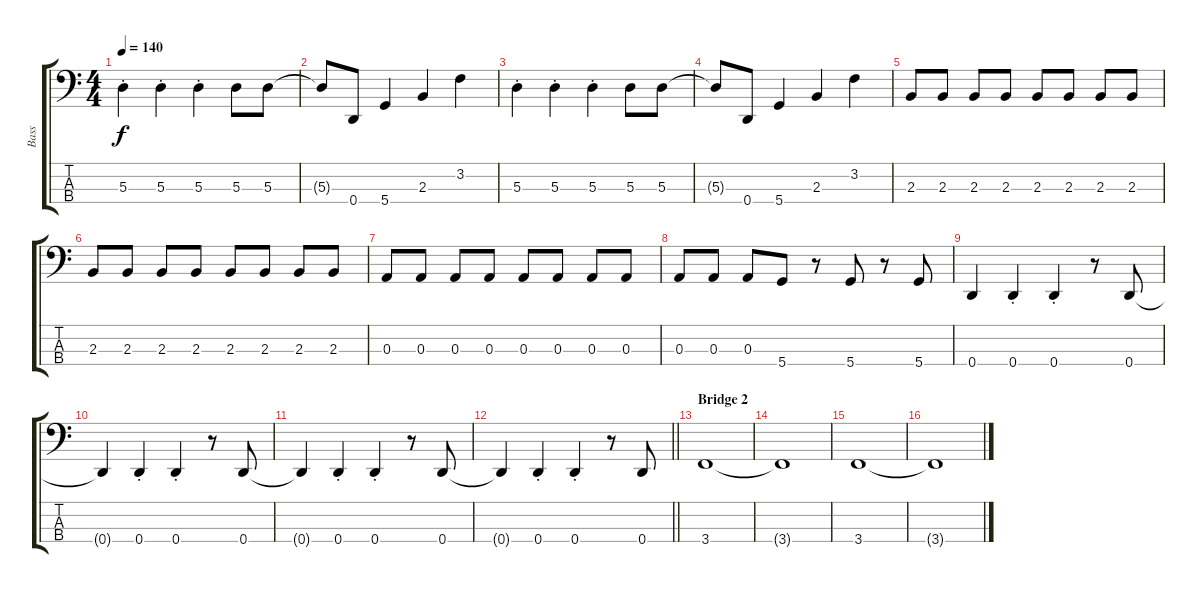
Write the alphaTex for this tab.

\track ("Bass" "Bass") {instrument electricbassfinger}
\staff {score tabs}
\tuning (G2 D2 A1 D1) {hide}
\ts (4 4)
\tempo 140
\clef f4
\ks c
5.3{st}.4{dy f} 5.3{st}.4 5.3{st}.4 5.3.8 5.3.8 |
5.3{t}.8 0.4.8 5.4.4 2.3.4 3.2.4 |
5.3{st}.4 5.3{st}.4 5.3{st}.4 5.3.8 5.3.8 |
5.3{t}.8 0.4.8 5.4.4 2.3.4 3.2.4 |
2.3.8 2.3.8 2.3.8 2.3.8 2.3.8 2.3.8 2.3.8 2.3.8 |
2.3.8 2.3.8 2.3.8 2.3.8 2.3.8 2.3.8 2.3.8 2.3.8 |
0.3.8 0.3.8 0.3.8 0.3.8 0.3.8 0.3.8 0.3.8 0.3.8 |
0.3.8 0.3.8 0.3.8 5.4.8 r.8 5.4.8 r.8 5.4.8 |
0.4.4 0.4{st}.4 0.4{st}.4 r.8 0.4.8 |
0.4{t}.4 0.4{st}.4 0.4{st}.4 r.8 0.4.8 |
0.4{t}.4 0.4{st}.4 0.4{st}.4 r.8 0.4.8 |
\barLineRight lightlight
0.4{t}.4 0.4{st}.4 0.4{st}.4 r.8 0.4.8 |
\section ("" "Bridge 2")
3.4.1 |
3.4{t}.1 |
3.4.1 |
3.4{t}.1
